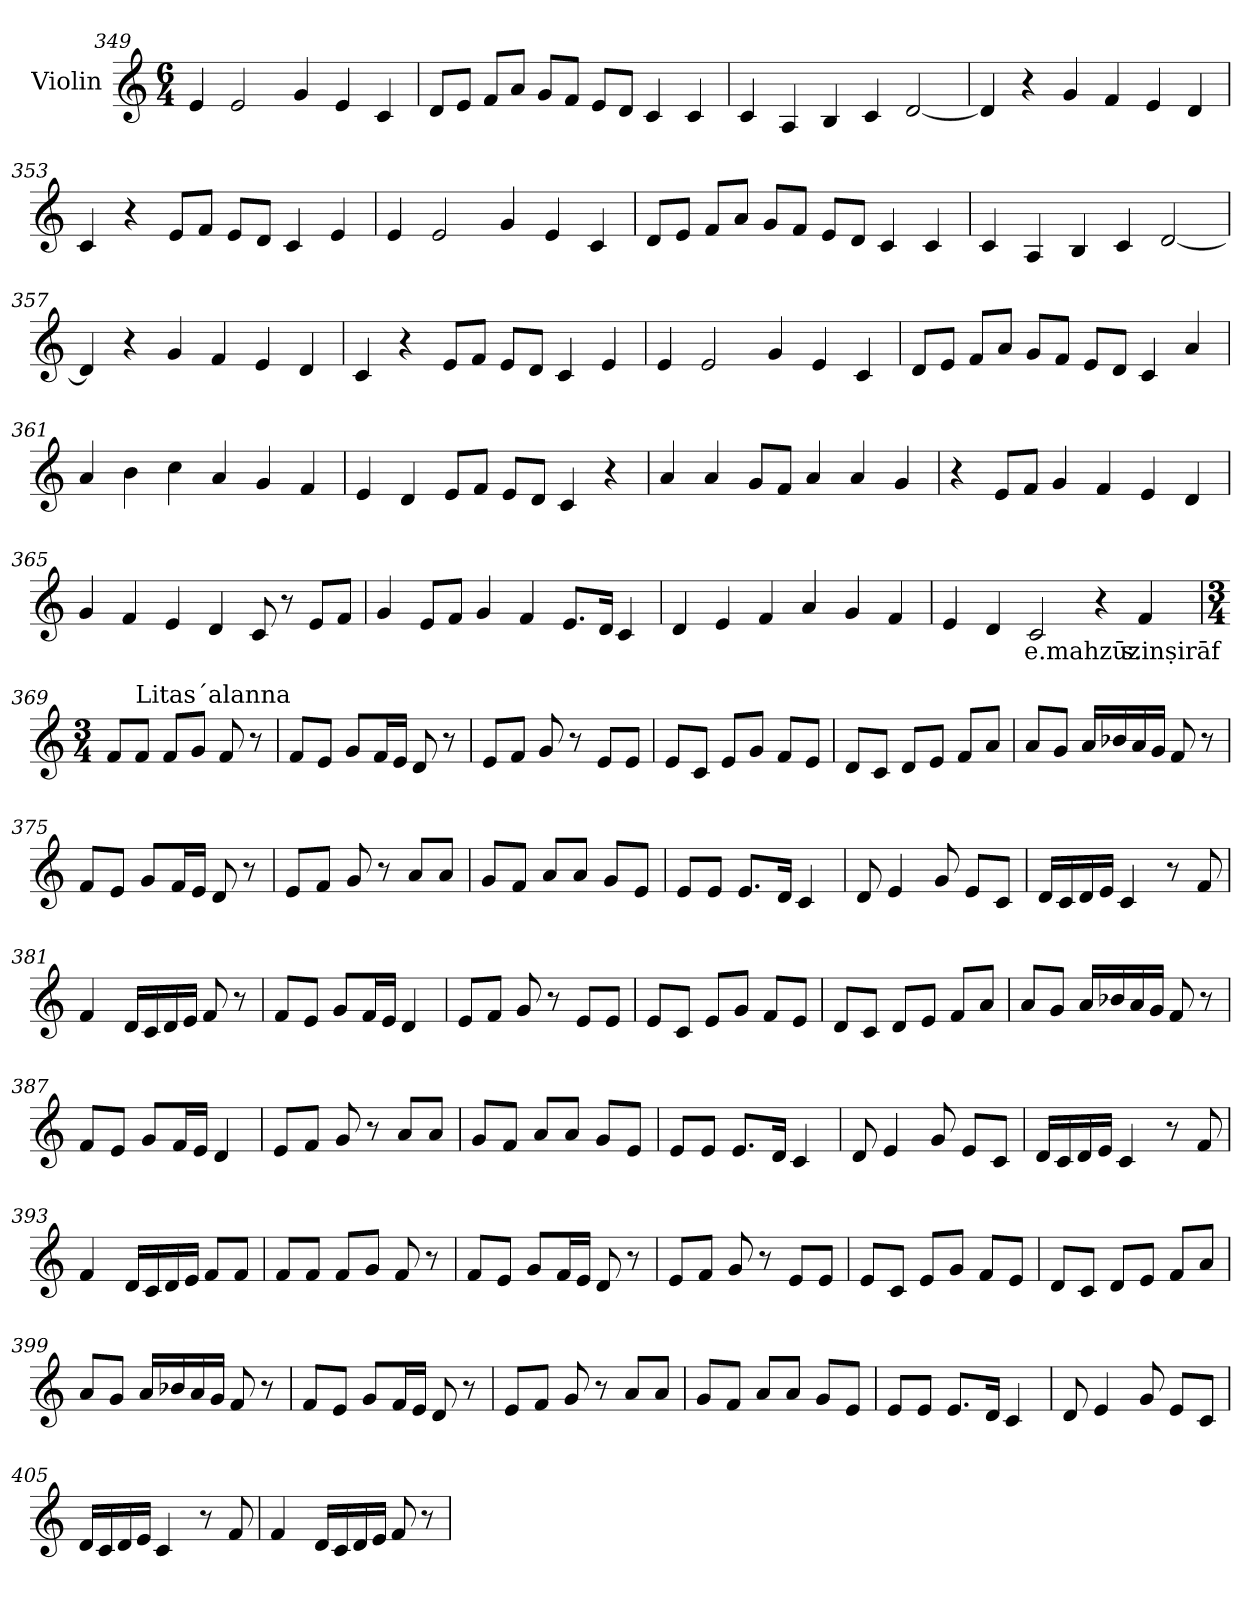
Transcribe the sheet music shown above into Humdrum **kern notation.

**kern	**text
*part1	*part1
*staff1	*staff1
*I"Violin	*
*clefG2	*
*k[]	*
*M6/4	*
=349	=349
4e/	.
2e/	.
4g/	.
4e/	.
4c/	.
!!LO:LB:g=z
=350	=350
8d/L	.
8e/J	.
8f/L	.
8a/J	.
8g/L	.
8f/J	.
8e/L	.
8d/J	.
4c/	.
4c/	.
=351	=351
4c/	.
4A/	.
4B/	.
4c/	.
[2d/	.
=352	=352
4d/]	.
4r	.
4g/	.
4f/	.
4e/	.
4d/	.
=353	=353
4c/	.
4r	.
8e/L	.
8f/J	.
8e/L	.
8d/J	.
4c/	.
4e/	.
!!LO:LB:g=z
=354	=354
4e/	.
2e/	.
4g/	.
4e/	.
4c/	.
=355	=355
8d/L	.
8e/J	.
8f/L	.
8a/J	.
8g/L	.
8f/J	.
8e/L	.
8d/J	.
4c/	.
4c/	.
=356	=356
4c/	.
4A/	.
4B/	.
4c/	.
[2d/	.
=357	=357
4d/]	.
4r	.
4g/	.
4f/	.
4e/	.
4d/	.
!!LO:LB:g=z
=358	=358
4c/	.
4r	.
8e/L	.
8f/J	.
8e/L	.
8d/J	.
4c/	.
4e/	.
=359	=359
4e/	.
2e/	.
4g/	.
4e/	.
4c/	.
=360	=360
8d/L	.
8e/J	.
8f/L	.
8a/J	.
8g/L	.
8f/J	.
8e/L	.
8d/J	.
4c/	.
4a/	.
=361	=361
4a/	.
4b\	.
4cc\	.
4a/	.
4g/	.
4f/	.
!!LO:LB:g=z
=362	=362
4e/	.
4d/	.
8e/L	.
8f/J	.
8e/L	.
8d/J	.
4c/	.
4r	.
=363	=363
4a/	.
4a/	.
8g/L	.
8f/J	.
4a/	.
4a/	.
4g/	.
=364	=364
4r	.
8e/L	.
8f/J	.
4g/	.
4f/	.
4e/	.
4d/	.
!!LO:LB:g=z
=365	=365
4g/	.
4f/	.
4e/	.
4d/	.
8c/	.
8r	.
8e/L	.
8f/J	.
=366	=366
4g/	.
8e/L	.
8f/J	.
4g/	.
4f/	.
8.e/L	.
16d/Jk	.
4c/	.
=367	=367
4d/	.
4e/	.
4f/	.
4a/	.
4g/	.
4f/	.
=368	=368
4e/	.
4d/	.
!	!LO:LY:b
2c/	e.mahzūz
4r	.
!	!LO:LY:b
4f/	s.inṣirāf
!!LO:PB:g=z
=369	=369
*M3/4	*
8f/L	.
!LO:TX:a:t=Litas´alanna	!
8f/J	.
8f/L	.
8g/J	.
8f/	.
8r	.
=370	=370
8f/L	.
8e/J	.
8g/L	.
16f/L	.
16e/JJ	.
8d/	.
8r	.
=371	=371
8e/L	.
8f/J	.
8g/	.
8r	.
8e/L	.
8e/J	.
=372	=372
8e/L	.
8c/J	.
8e/L	.
8g/J	.
8f/L	.
8e/J	.
=373	=373
8d/L	.
8c/J	.
8d/L	.
8e/J	.
8f/L	.
8a/J	.
!!LO:LB:g=z
=374	=374
8a/L	.
8g/J	.
16a/LL	.
16b-X/	.
16a/	.
16g/JJ	.
8f/	.
8r	.
=375	=375
8f/L	.
8e/J	.
8g/L	.
16f/L	.
16e/JJ	.
8d/	.
8r	.
=376	=376
8e/L	.
8f/J	.
8g/	.
8r	.
8a/L	.
8a/J	.
=377	=377
8g/L	.
8f/J	.
8a/L	.
8a/J	.
8g/L	.
8e/J	.
=378	=378
8e/L	.
8e/J	.
8.e/L	.
16d/Jk	.
4c/	.
=379	=379
8d/	.
4e/	.
8g/	.
8e/L	.
8c/J	.
!!LO:LB:g=z
=380	=380
16d/LL	.
16c/	.
16d/	.
16e/JJ	.
4c/	.
8r	.
8f/	.
=381	=381
4f/	.
16d/LL	.
16c/	.
16d/	.
16e/JJ	.
8f/	.
8r	.
=382	=382
8f/L	.
8e/J	.
8g/L	.
16f/L	.
16e/JJ	.
4d/	.
=383	=383
8e/L	.
8f/J	.
8g/	.
8r	.
8e/L	.
8e/J	.
=384	=384
8e/L	.
8c/J	.
8e/L	.
8g/J	.
8f/L	.
8e/J	.
!!LO:LB:g=z
=385	=385
8d/L	.
8c/J	.
8d/L	.
8e/J	.
8f/L	.
8a/J	.
=386	=386
8a/L	.
8g/J	.
16a/LL	.
16b-X/	.
16a/	.
16g/JJ	.
8f/	.
8r	.
=387	=387
8f/L	.
8e/J	.
8g/L	.
16f/L	.
16e/JJ	.
4d/	.
=388	=388
8e/L	.
8f/J	.
8g/	.
8r	.
8a/L	.
8a/J	.
=389	=389
8g/L	.
8f/J	.
8a/L	.
8a/J	.
8g/L	.
8e/J	.
=390	=390
8e/L	.
8e/J	.
8.e/L	.
16d/Jk	.
4c/	.
!!LO:LB:g=z
=391	=391
8d/	.
4e/	.
8g/	.
8e/L	.
8c/J	.
=392	=392
16d/LL	.
16c/	.
16d/	.
16e/JJ	.
4c/	.
8r	.
8f/	.
=393	=393
4f/	.
16d/LL	.
16c/	.
16d/	.
16e/JJ	.
8f/L	.
8f/J	.
=394	=394
8f/L	.
8f/J	.
8f/L	.
8g/J	.
8f/	.
8r	.
=395	=395
8f/L	.
8e/J	.
8g/L	.
16f/L	.
16e/JJ	.
8d/	.
8r	.
!!LO:LB:g=z
=396	=396
8e/L	.
8f/J	.
8g/	.
8r	.
8e/L	.
8e/J	.
=397	=397
8e/L	.
8c/J	.
8e/L	.
8g/J	.
8f/L	.
8e/J	.
=398	=398
8d/L	.
8c/J	.
8d/L	.
8e/J	.
8f/L	.
8a/J	.
=399	=399
8a/L	.
8g/J	.
16a/LL	.
16b-X/	.
16a/	.
16g/JJ	.
8f/	.
8r	.
=400	=400
8f/L	.
8e/J	.
8g/L	.
16f/L	.
16e/JJ	.
8d/	.
8r	.
=401	=401
8e/L	.
8f/J	.
8g/	.
8r	.
8a/L	.
8a/J	.
!!LO:LB:g=z
=402	=402
8g/L	.
8f/J	.
8a/L	.
8a/J	.
8g/L	.
8e/J	.
=403	=403
8e/L	.
8e/J	.
8.e/L	.
16d/Jk	.
4c/	.
=404	=404
8d/	.
4e/	.
8g/	.
8e/L	.
8c/J	.
=405	=405
16d/LL	.
16c/	.
16d/	.
16e/JJ	.
4c/	.
8r	.
8f/	.
=406	=406
4f/	.
16d/LL	.
16c/	.
16d/	.
16e/JJ	.
8f/	.
8r	.
=	=
*-	*-
